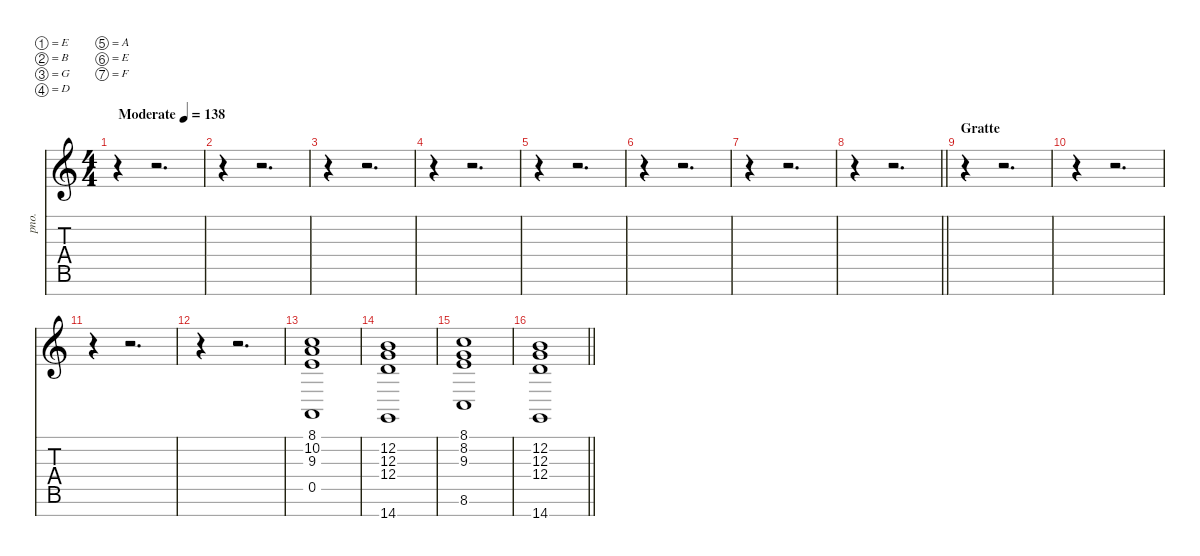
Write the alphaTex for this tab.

\defaultSystemsLayout 4
\hideDynamics
\bracketExtendMode nobrackets
\track ("Clavier" "pno.") {mute instrument acousticgrandpiano}
\staff {score tabs}
\tuning (E4 B3 G3 D3 A2 E2 F1)
\ts (4 4)
\beaming (8 2 2 2 2)
\tempo (138 "Moderate")
\clef g2
\ks aminor
r.4{dy mp instrument acousticgrandpiano} r.2{d} |
r.4 r.2{d} |
r.4 r.2{d} |
r.4 r.2{d} |
r.4 r.2{d} |
r.4 r.2{d} |
r.4 r.2{d} |
\barLineRight lightlight
r.4 r.2{d} |
\section ("" "Gratte")
r.4 r.2{d} |
r.4 r.2{d} |
r.4 r.2{d} |
r.4 r.2{d} |
(8.1 10.2 9.3 0.5).1 |
(12.2 12.3 12.4 14.7).1 |
(8.1 8.2 9.3 8.6).1 |
\barLineRight lightlight
(12.2 12.3 12.4 14.7).1
